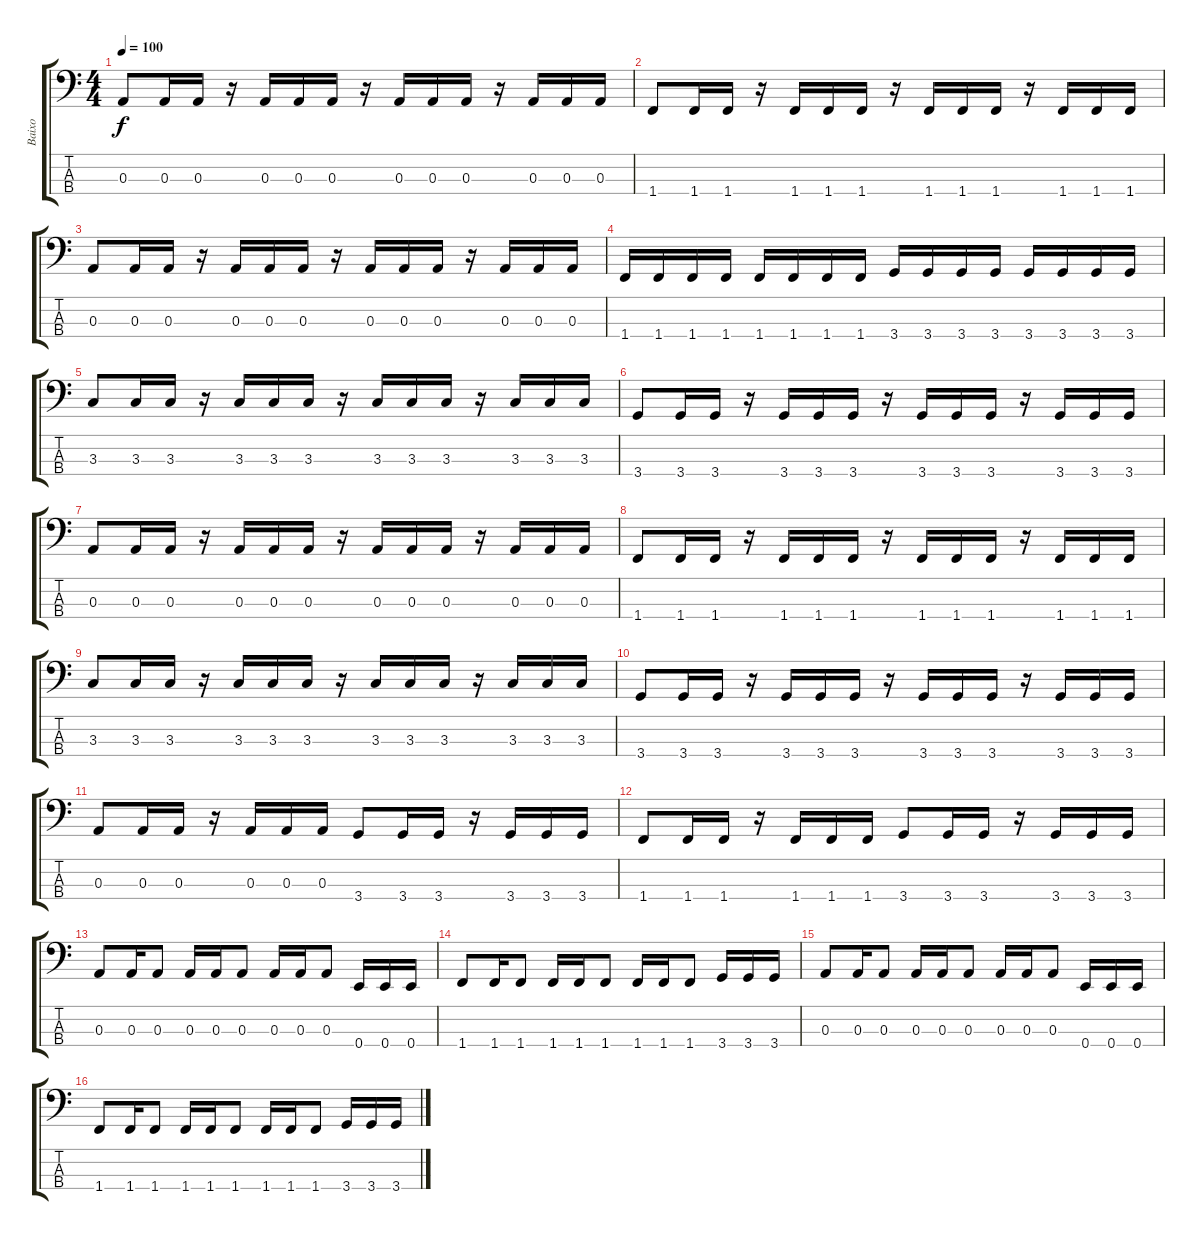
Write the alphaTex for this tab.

\track ("Baixo" "Baixo") {instrument electricbassfinger}
\staff {score tabs}
\tuning (G2 D2 A1 E1) {hide}
\ts (4 4)
\tempo 100
\clef f4
\ks c
0.3.8{dy f} 0.3.16 0.3.16 r.16 0.3.16 0.3.16 0.3.16 r.16 0.3.16 0.3.16 0.3.16 r.16 0.3.16 0.3.16 0.3.16 |
1.4.8 1.4.16 1.4.16 r.16 1.4.16 1.4.16 1.4.16 r.16 1.4.16 1.4.16 1.4.16 r.16 1.4.16 1.4.16 1.4.16 |
0.3.8 0.3.16 0.3.16 r.16 0.3.16 0.3.16 0.3.16 r.16 0.3.16 0.3.16 0.3.16 r.16 0.3.16 0.3.16 0.3.16 |
1.4.16 1.4.16 1.4.16 1.4.16 1.4.16 1.4.16 1.4.16 1.4.16 3.4.16 3.4.16 3.4.16 3.4.16 3.4.16 3.4.16 3.4.16 3.4.16 |
3.3.8 3.3.16 3.3.16 r.16 3.3.16 3.3.16 3.3.16 r.16 3.3.16 3.3.16 3.3.16 r.16 3.3.16 3.3.16 3.3.16 |
3.4.8 3.4.16 3.4.16 r.16 3.4.16 3.4.16 3.4.16 r.16 3.4.16 3.4.16 3.4.16 r.16 3.4.16 3.4.16 3.4.16 |
0.3.8 0.3.16 0.3.16 r.16 0.3.16 0.3.16 0.3.16 r.16 0.3.16 0.3.16 0.3.16 r.16 0.3.16 0.3.16 0.3.16 |
1.4.8 1.4.16 1.4.16 r.16 1.4.16 1.4.16 1.4.16 r.16 1.4.16 1.4.16 1.4.16 r.16 1.4.16 1.4.16 1.4.16 |
3.3.8 3.3.16 3.3.16 r.16 3.3.16 3.3.16 3.3.16 r.16 3.3.16 3.3.16 3.3.16 r.16 3.3.16 3.3.16 3.3.16 |
3.4.8 3.4.16 3.4.16 r.16 3.4.16 3.4.16 3.4.16 r.16 3.4.16 3.4.16 3.4.16 r.16 3.4.16 3.4.16 3.4.16 |
0.3.8 0.3.16 0.3.16 r.16 0.3.16 0.3.16 0.3.16 3.4.8 3.4.16 3.4.16 r.16 3.4.16 3.4.16 3.4.16 |
1.4.8 1.4.16 1.4.16 r.16 1.4.16 1.4.16 1.4.16 3.4.8 3.4.16 3.4.16 r.16 3.4.16 3.4.16 3.4.16 |
0.3.8 0.3.16 0.3.8 0.3.16 0.3.16 0.3.8 0.3.16 0.3.16 0.3.8 0.4.16 0.4.16 0.4.16 |
1.4.8 1.4.16 1.4.8 1.4.16 1.4.16 1.4.8 1.4.16 1.4.16 1.4.8 3.4.16 3.4.16 3.4.16 |
0.3.8 0.3.16 0.3.8 0.3.16 0.3.16 0.3.8 0.3.16 0.3.16 0.3.8 0.4.16 0.4.16 0.4.16 |
1.4.8 1.4.16 1.4.8 1.4.16 1.4.16 1.4.8 1.4.16 1.4.16 1.4.8 3.4.16 3.4.16 3.4.16
